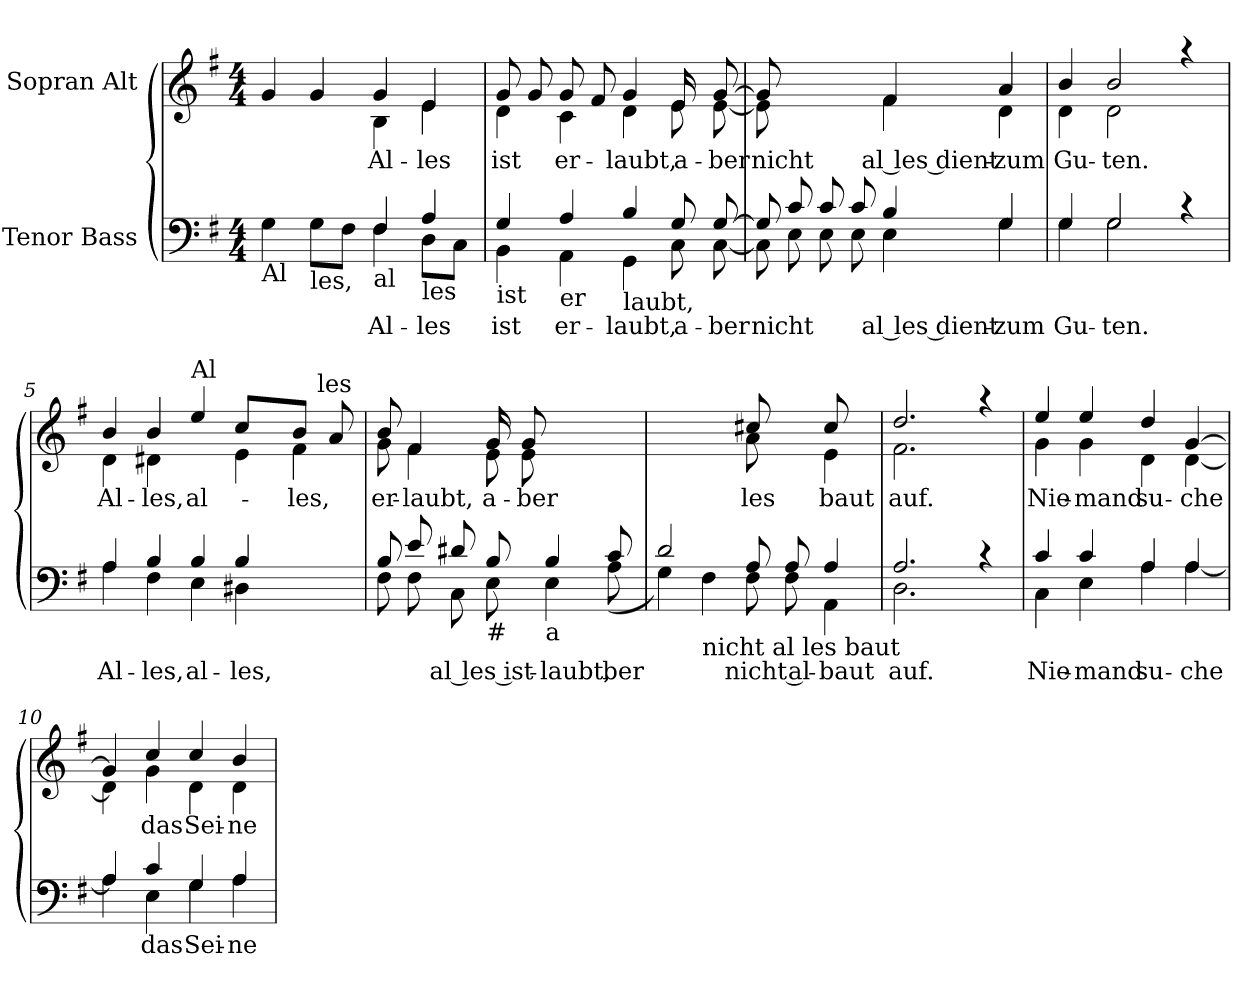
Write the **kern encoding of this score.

**kern	**text	**kern	**text
*part2	*part2	*part1	*part1
*staff2	*staff2	*staff1	*staff1
*I"Tenor Bass	*	*I"Sopran Alt	*
*clefF4	*	*clefG2	*
*k[f#]	*	*k[f#]	*
*G:	*	*G:	*
*M4/4	*	*M4/4	*
=1	=1	=1	=1
*^	*	*^	*
!LO:TX:b:t=Al	!	!	!	!	!
2ryy	4G\	.	4g/	2ryy	.
!	!LO:TX:b:t=les,	!	!	!	!
.	8G\L	.	4g/	.	.
.	8F#\J	.	.	.	.
!LO:TX:b:t=al	!	!	!	!	!
!LO:N:head=solid	!LO:N:head=solid	!LO:LY:a:rj	!	!	!LO:LY:b:rj
4F#/	4F#\	Al-	4g/	4B\	Al-
!LO:TX:b:t=les	!	!	!	!	!
!	!	!LO:LY:a	!LO:N:head=solid	!LO:N:head=solid	!LO:LY:b
4A/	8D\L	-les	4e/	4e\	-les
.	8C\J	.	.	.	.
=2	=2	=2	=2	=2	=2
!LO:TX:b:t=ist	!	!	!	!	!
!	!	!LO:LY:a	!	!	!LO:LY:b
4G/	4BB\	ist	8g/	4d\	ist
.	.	.	8g/	.	.
!LO:TX:b:t=er	!	!	!	!	!
!	!	!LO:LY:a	!	!	!LO:LY:b
4A/	4AA\	er-	8g/	4c\	er-
.	.	.	8f#/	.	.
!LO:TX:b:t=laubt,	!	!	!	!	!
!	!	!LO:LY:a	!	!	!LO:LY:b
4B/	4GG\	-laubt,	4g/	4d\	-laubt,
!	!	!LO:LY:a:rj	!	!	!LO:LY:b:rj
8G/	8C\	a-	16e/	8e\	a-
.	.	.	16ryy	.	.
!	!	!LO:LY:a	!	!	!LO:LY:b
[>8G/	[<8C\	-ber	[>8g/	[<8e\	-ber
=3	=3	=3	=3	=3	=3
!	!	!LO:LY:a	!	!	!LO:LY:b
8G/]	8C\]	nicht	8g/]	8e\]	nicht
8c/	8E\	.	4.ryy	4.ryy	.
8c/	8E\	.	.	.	.
8c/	8E\	.	.	.	.
!	!	!LO:LY:a:rj	!LO:N:head=solid	!LO:N:head=solid	!LO:LY:b:rj
4B/	4E\	al les dient-	4f#/	4f#\	al les dient-
!LO:N:head=solid	!LO:N:head=solid	!LO:LY:a	!	!	!LO:LY:b
4G/	4G\	-zum	4a/	4d\	-zum
!!LO:LB:g=z	!!
=4	=4	=4	=4	=4	=4
!	!	!LO:LY:a	!	!	!LO:LY:b
4G/	4G\	Gu-	4b/	4d\	Gu-
!	!	!LO:LY:a	!	!	!LO:LY:b
2G/	2G\	-ten.	2b/	2d\	-ten.
4rc	4ryy	.	4raa	4ryy	.
=5	=5	=5	=5	=5	=5
!LO:N:head=solid	!LO:N:head=solid	!LO:LY:a:rj	!	!	!LO:LY:b:rj
*	*	*	*	*^	*
4A/	4A\	Al-	4b/	4d\	1ryy	Al-
!	!	!LO:LY:a	!	!	!	!LO:LY:b
4B/	4F#\	-les,	4b/	4d#X\	.	-les,
!	!	!	!LO:TX:a:t=Al	!	!	!
!	!	!LO:LY:a	!	!	!	!LO:LY:b
4B/	4E\	al-	4ee/	4ryy	.	al-
!	!	!LO:LY:a	!	!	!	!
4B/	4D#X\	-les,	8cc/L	4e\	.	.
.	.	.	8ryy	.	.	.
!	!	!	!	!	!	!LO:LY:b
4ryy	4ryy	.	8b/J	4f#\	16.ryy	-les,
!	!	!	!	!	!LO:TX:a:t=les	!
.	.	.	.	.	8ryy	.
.	.	.	8a/	.	.	.
.	.	.	.	.	32ryy	.
=6	=6	=6	=6	=6	=6	=6
!	!	!	!	!	!	!LO:LY:b:rj
!	!	!	!	!	!	!LO:LY:b
8B/	8F#\	.	8b/	8g\	4..ryy	er-
!	!	!	!LO:N:head=solid	!LO:N:head=solid	!	!LO:LY:b
8e/	8F#\	.	4f#\	4f#/	.	-laubt,
!	!	!LO:LY:a:rj	!	!	!	!
8d#X/	8C\	al les ist-	.	.	.	.
!LO:TX:b:t=#	!	!	!	!	!	!
!	!	!	!	!	!	!LO:LY:b:rj
8B/	8E\	.	16g/	8e\	.	-a-
!	!	!	!	!	!	!LO:LY:b
.	.	.	8g/	.	8e\	-ber
!LO:TX:b:t=a	!	!	!	!	!	!
!	!	!LO:LY:a	!	!	!	!
4B/	4E\	-laubt,	.	4ryy	.	.
.	.	.	4ryy	.	4ryy	.
!	!	!LO:LY:a	!	!	!	!
8c/	(<8A\	ber	.	16ryy	.	.
.	.	.	16ryy	16ryy	16ryy	.
=7	=7	=7	=7	=7	=7	=7
2d/	4G\)	.	2ryy	2ryy	2.ryy	.
!	!LO:TX:b:t=nicht al les baut	!	!	!	!	!
.	4F#\	.	.	.	.	.
!	!	!LO:LY:a:rj	!	!	!	!LO:LY:b:rj
!	!	!	!	!	!	!LO:LY:b
8A/	8F#\	nicht al-	8cc#X/	8a\	.	-les
8A/	8F#\	.	4.ryy	8ryy	.	.
!	!	!LO:LY:a	!	!	!	!LO:LY:b
4A/	4AA\	-baut	.	4e\	8cc#/	baut
.	.	.	.	.	8ryy	.
!!LO:LB:g=z
=8	=8	=8	=8	=8	=8	=8
!	!	!LO:LY:a	!	!	!	!LO:LY:b
*	*	*	*	*v	*v	*
2.A/	2.D\	auf.	2.dd/	2.f#\	auf.
4rc	4ryy	.	4raa	4ryy	.
=9	=9	=9	=9	=9	=9
!	!	!LO:LY:a	!	!	!LO:LY:b
4c/	4C\	Nie-	4ee/	4g\	Nie-
!	!	!LO:LY:a	!	!	!LO:LY:b
4c/	4E\	-mand	4ee/	4g\	-mand
!LO:N:head=solid	!LO:N:head=solid	!LO:LY:a	!	!	!LO:LY:b
4A/	4A\	su-	4dd/	4d\	su-
!LO:N:head=solid	!LO:N:head=solid	!LO:LY:a	!	!	!LO:LY:b
4A/	[>4A\	-che	[>4g/	[<4d\	-che
=10	=10	=10	=10	=10	=10
!LO:N:head=solid	!LO:N:head=solid	!	!	!	!
4A/	4A\]	.	4g/]	4d\]	.
!	!	!LO:LY:a	!	!	!LO:LY:b
4c/	4E\	das	4cc/	4g\	das
!LO:N:head=solid	!LO:N:head=solid	!LO:LY:a	!	!	!LO:LY:b
4G/	4G\	Sei-	4cc/	4d\	Sei-
!LO:N:head=solid	!LO:N:head=solid	!LO:LY:a	!	!	!LO:LY:b
4A/	4A\	-ne	4b/	4d\	-ne
*v	*v	*	*	*	*
*	*	*v	*v	*
=	=	=	=
*-	*-	*-	*-
